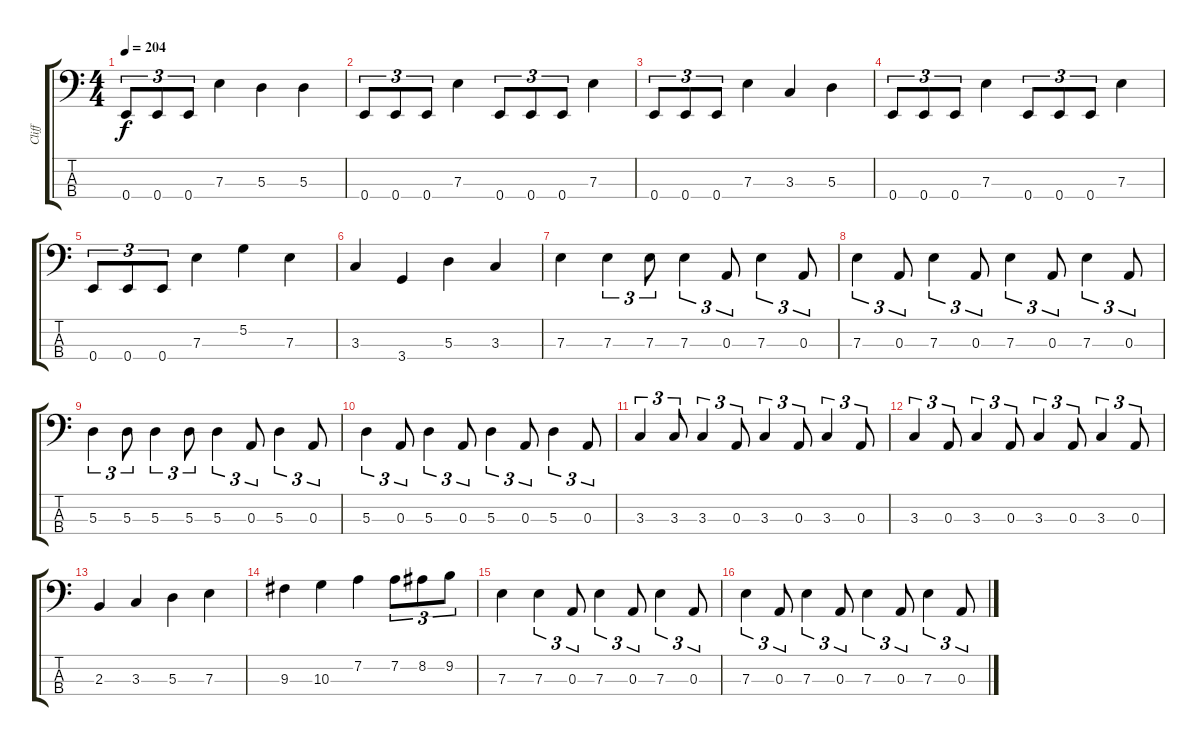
\track ("Cliff" "Cliff") {instrument electricbassfinger}
\staff {score tabs}
\tuning (G2 D2 A1 E1) {hide}
\ts (4 4)
\tempo 204
\clef f4
\ks c
0.4.8{tu (3 2) dy f} 0.4.8{tu (3 2)} 0.4.8{tu (3 2)} 7.3.4 5.3.4 5.3.4 |
0.4.8{tu (3 2)} 0.4.8{tu (3 2)} 0.4.8{tu (3 2)} 7.3.4 0.4.8{tu (3 2)} 0.4.8{tu (3 2)} 0.4.8{tu (3 2)} 7.3.4 |
0.4.8{tu (3 2)} 0.4.8{tu (3 2)} 0.4.8{tu (3 2)} 7.3.4 3.3.4 5.3.4 |
0.4.8{tu (3 2)} 0.4.8{tu (3 2)} 0.4.8{tu (3 2)} 7.3.4 0.4.8{tu (3 2)} 0.4.8{tu (3 2)} 0.4.8{tu (3 2)} 7.3.4 |
0.4.8{tu (3 2)} 0.4.8{tu (3 2)} 0.4.8{tu (3 2)} 7.3.4 5.2.4 7.3.4 |
3.3.4 3.4.4 5.3.4 3.3.4 |
7.3.4 7.3.4{tu (3 2)} 7.3.8{tu (3 2)} 7.3.4{tu (3 2)} 0.3.8{tu (3 2)} 7.3.4{tu (3 2)} 0.3.8{tu (3 2)} |
7.3.4{tu (3 2)} 0.3.8{tu (3 2)} 7.3.4{tu (3 2)} 0.3.8{tu (3 2)} 7.3.4{tu (3 2)} 0.3.8{tu (3 2)} 7.3.4{tu (3 2)} 0.3.8{tu (3 2)} |
5.3.4{tu (3 2)} 5.3.8{tu (3 2)} 5.3.4{tu (3 2)} 5.3.8{tu (3 2)} 5.3.4{tu (3 2)} 0.3.8{tu (3 2)} 5.3.4{tu (3 2)} 0.3.8{tu (3 2)} |
5.3.4{tu (3 2)} 0.3.8{tu (3 2)} 5.3.4{tu (3 2)} 0.3.8{tu (3 2)} 5.3.4{tu (3 2)} 0.3.8{tu (3 2)} 5.3.4{tu (3 2)} 0.3.8{tu (3 2)} |
3.3.4{tu (3 2)} 3.3.8{tu (3 2)} 3.3.4{tu (3 2)} 0.3.8{tu (3 2)} 3.3.4{tu (3 2)} 0.3.8{tu (3 2)} 3.3.4{tu (3 2)} 0.3.8{tu (3 2)} |
3.3.4{tu (3 2)} 0.3.8{tu (3 2)} 3.3.4{tu (3 2)} 0.3.8{tu (3 2)} 3.3.4{tu (3 2)} 0.3.8{tu (3 2)} 3.3.4{tu (3 2)} 0.3.8{tu (3 2)} |
2.3.4 3.3.4 5.3.4 7.3.4 |
9.3.4 10.3.4 7.2.4 7.2.8{tu (3 2)} 8.2.8{tu (3 2)} 9.2.8{tu (3 2)} |
7.3.4 7.3.4{tu (3 2)} 0.3.8{tu (3 2)} 7.3.4{tu (3 2)} 0.3.8{tu (3 2)} 7.3.4{tu (3 2)} 0.3.8{tu (3 2)} |
7.3.4{tu (3 2)} 0.3.8{tu (3 2)} 7.3.4{tu (3 2)} 0.3.8{tu (3 2)} 7.3.4{tu (3 2)} 0.3.8{tu (3 2)} 7.3.4{tu (3 2)} 0.3.8{tu (3 2)}
